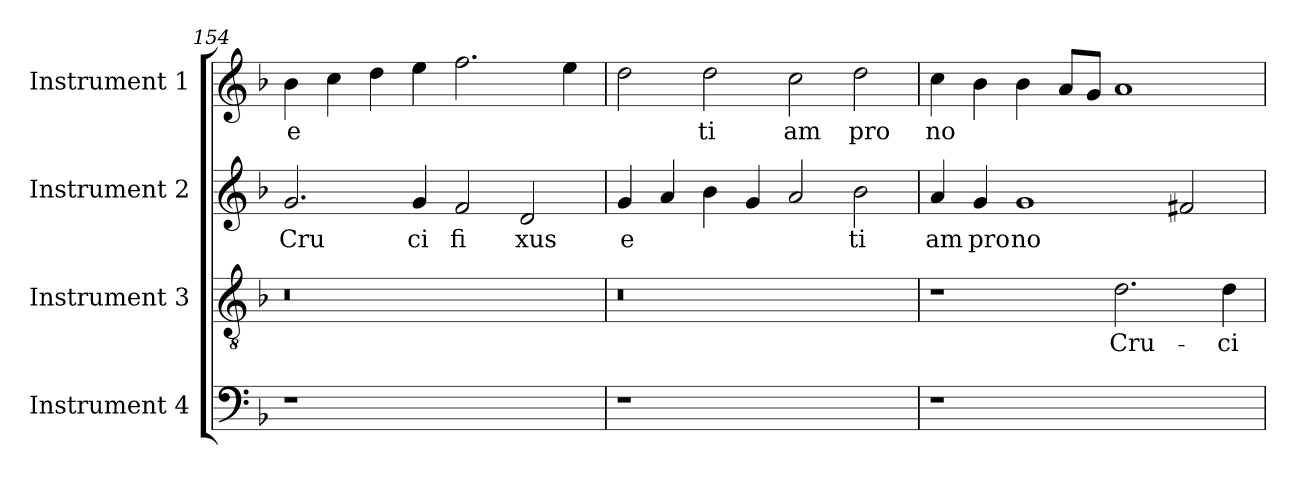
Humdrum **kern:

**kern	**kern	**text	**kern	**text	**kern	**text
*part4	*part3	*part3	*part2	*part2	*part1	*part1
*staff4	*staff3	*staff3	*staff2	*staff2	*staff1	*staff1
*I"Instrument 4	*I"Instrument 3	*	*I"Instrument 2	*	*I"Instrument 1	*
*clefF4	*clefGv2	*	*clefG2	*	*clefG2	*
*k[b-]	*k[b-]	*	*k[b-]	*	*k[b-]	*
*F:	*F:	*	*F:	*	*F:	*
=154	=154	=154	=154	=154	=154	=154
!	!	!	!	!LO:LY:b:cj	!	!LO:LY:b:cj
1r	0r	.	2.g/	Cru	4b-\	e
!	!	!	!	!	!	!LO:LY:b:cj
.	.	.	.	.	4cc\	.
!	!	!	!	!	!	!LO:LY:b:cj
.	.	.	.	.	4dd\	.
!	!	!	!	!LO:LY:b:cj	!	!LO:LY:b:cj
.	.	.	4g/	ci	4ee\	.
!	!	!	!	!LO:LY:b:cj	!	!LO:LY:b:cj
1ryy	.	.	2f/	fi	2.ff\	.
!	!	!	!	!LO:LY:b:cj	!	!
.	.	.	2d/	xus	.	.
!	!	!	!	!	!	!LO:LY:b:cj
.	.	.	.	.	4ee\	.
=155	=155	=155	=155	=155	=155	=155
!	!	!	!	!LO:LY:b:cj	!	!LO:LY:b:cj
1r	0r	.	4g/	e	2dd\	.
!	!	!	!	!LO:LY:b:cj	!	!
.	.	.	4a/	.	.	.
!	!	!	!	!LO:LY:b:cj	!	!LO:LY:b:cj
.	.	.	4b-\	.	2dd\	ti
!	!	!	!	!LO:LY:b:cj	!	!
.	.	.	4g/	.	.	.
!	!	!	!	!LO:LY:b:cj	!	!LO:LY:b:cj
1ryy	.	.	2a/	.	2cc\	am
!	!	!	!	!LO:LY:b:cj	!	!LO:LY:b:cj
.	.	.	2b-\	ti	2dd\	pro
=156	=156	=156	=156	=156	=156	=156
!	!	!	!	!LO:LY:b:cj	!	!LO:LY:b:cj
1r	1r	.	4a/	am	4cc\	no
!	!	!	!	!LO:LY:b:cj	!	!LO:LY:b:cj
.	.	.	4g/	pro	4b-\	.
!	!	!	!	!LO:LY:b:cj	!	!LO:LY:b:cj
.	.	.	1g	no	4b-\	.
!	!	!	!	!	!	!LO:LY:b:cj
.	.	.	.	.	8a/L	.
!	!	!	!	!	!	!LO:LY:b:cj
.	.	.	.	.	8g/J	.
!	!	!LO:LY:b:cj	!	!	!	!LO:LY:b:cj
1ryy	2.d\	Cru-	.	.	1a	.
!	!	!	!	!LO:LY:b:cj	!	!
.	.	.	2f#X/	.	.	.
!	!	!LO:LY:b:cj	!	!	!	!
.	4d\	-ci-	.	.	.	.
=	=	=	=	=	=	=
*-	*-	*-	*-	*-	*-	*-
